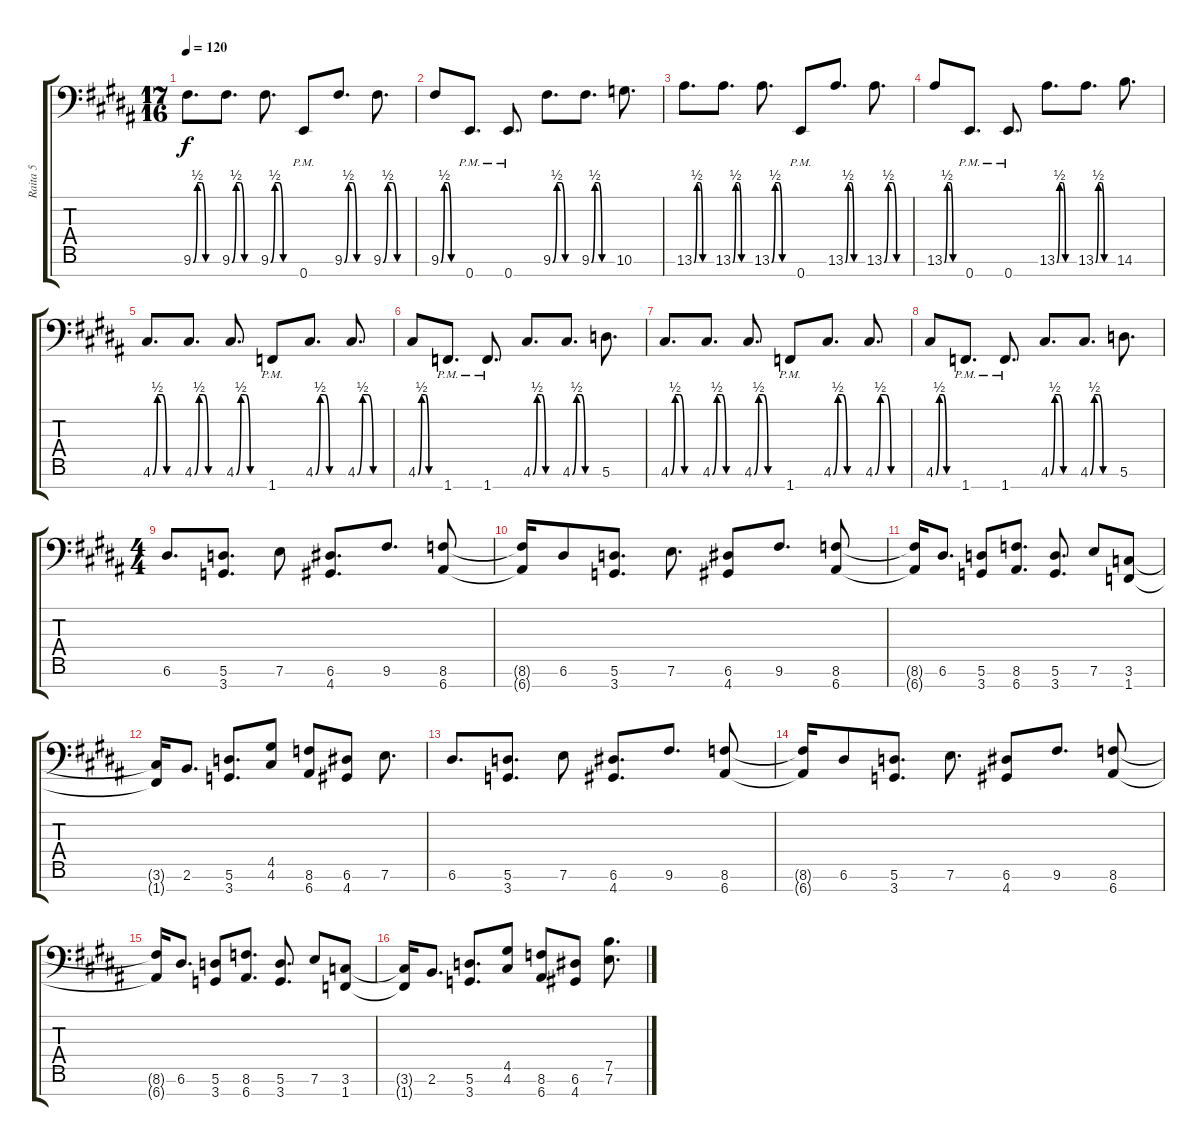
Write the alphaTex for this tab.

\track ("Raita 5" "Raita 5") {instrument distortionguitar}
\staff {score tabs}
\tuning (B3 G3 D3 A2 E2 A1 E1) {hide}
\ts (17 16)
\tempo 120
\clef f4
\ks g#minor
9.6{be (custom 0 0 10 2 20 2 30 0 60 0)}.8{d dy f} 9.6{be (custom 0 0 10 2 20 2 30 0 60 0)}.8{d} 9.6{be (custom 0 0 10 2 20 2 30 0 60 0)}.8{d} 0.7{pm}.8 9.6{be (custom 0 0 10 2 20 2 30 0 60 0)}.8{d} 9.6{be (custom 0 0 10 2 20 2 30 0 60 0)}.8{d} |
9.6{be (custom 0 0 10 2 20 2 30 0 60 0)}.8 0.7{pm}.8{d} 0.7{pm}.8{d} 9.6{be (custom 0 0 10 2 20 2 30 0 60 0)}.8{d} 9.6{be (custom 0 0 10 2 20 2 30 0 60 0)}.8{d} 10.6.8{d} |
13.6{be (custom 0 0 10 2 20 2 30 0 60 0)}.8{d} 13.6{be (custom 0 0 10 2 20 2 30 0 60 0)}.8{d} 13.6{be (custom 0 0 10 2 20 2 30 0 60 0)}.8{d} 0.7{pm}.8 13.6{be (custom 0 0 10 2 20 2 30 0 60 0)}.8{d} 13.6{be (custom 0 0 10 2 20 2 30 0 60 0)}.8{d} |
13.6{be (custom 0 0 10 2 20 2 30 0 60 0)}.8 0.7{pm}.8{d} 0.7{pm}.8{d} 13.6{be (custom 0 0 10 2 20 2 30 0 60 0)}.8{d} 13.6{be (custom 0 0 10 2 20 2 30 0 60 0)}.8{d} 14.6.8{d} |
4.6{be (custom 0 0 10 2 20 2 30 0 60 0)}.8{d} 4.6{be (custom 0 0 10 2 20 2 30 0 60 0)}.8{d} 4.6{be (custom 0 0 10 2 20 2 30 0 60 0)}.8{d} 1.7{pm}.8 4.6{be (custom 0 0 10 2 20 2 30 0 60 0)}.8{d} 4.6{be (custom 0 0 10 2 20 2 30 0 60 0)}.8{d} |
4.6{be (custom 0 0 10 2 20 2 30 0 60 0)}.8 1.7{pm}.8{d} 1.7{pm}.8{d} 4.6{be (custom 0 0 10 2 20 2 30 0 60 0)}.8{d} 4.6{be (custom 0 0 10 2 20 2 30 0 60 0)}.8{d} 5.6.8{d} |
4.6{be (custom 0 0 10 2 20 2 30 0 60 0)}.8{d} 4.6{be (custom 0 0 10 2 20 2 30 0 60 0)}.8{d} 4.6{be (custom 0 0 10 2 20 2 30 0 60 0)}.8{d} 1.7{pm}.8 4.6{be (custom 0 0 10 2 20 2 30 0 60 0)}.8{d} 4.6{be (custom 0 0 10 2 20 2 30 0 60 0)}.8{d} |
4.6{be (custom 0 0 10 2 20 2 30 0 60 0)}.8 1.7{pm}.8{d} 1.7{pm}.8{d} 4.6{be (custom 0 0 10 2 20 2 30 0 60 0)}.8{d} 4.6{be (custom 0 0 10 2 20 2 30 0 60 0)}.8{d} 5.6.8{d} |
\ts (4 4)
6.6.8{d} (5.6 3.7).8{d} 7.6.8 (6.6 4.7).8{d} 9.6.8{d} (8.6 6.7).8 |
(8.6{t} 6.7{t}).16 6.6.8 (5.6 3.7).8{d} 7.6.8{d} (6.6 4.7).8 9.6.8{d} (8.6 6.7).8 |
(8.6{t} 6.7{t}).16 6.6.8{d} (5.6 3.7).8 (8.6 6.7).8{d} (5.6 3.7).8{d} 7.6.8 (3.6 1.7).8 |
(3.6{t} 1.7{t}).16 2.6.8{d} (5.6 3.7).8{d} (4.5 4.6).8 (8.6 6.7).8 (6.6 4.7).8 7.6.8{d} |
6.6.8{d} (5.6 3.7).8{d} 7.6.8 (6.6 4.7).8{d} 9.6.8{d} (8.6 6.7).8 |
(8.6{t} 6.7{t}).16 6.6.8 (5.6 3.7).8{d} 7.6.8{d} (6.6 4.7).8 9.6.8{d} (8.6 6.7).8 |
(8.6{t} 6.7{t}).16 6.6.8{d} (5.6 3.7).8 (8.6 6.7).8{d} (5.6 3.7).8{d} 7.6.8 (3.6 1.7).8 |
(3.6{t} 1.7{t}).16 2.6.8{d} (5.6 3.7).8{d} (4.5 4.6).8 (8.6 6.7).8 (6.6 4.7).8 (7.5 7.6).8{d}
